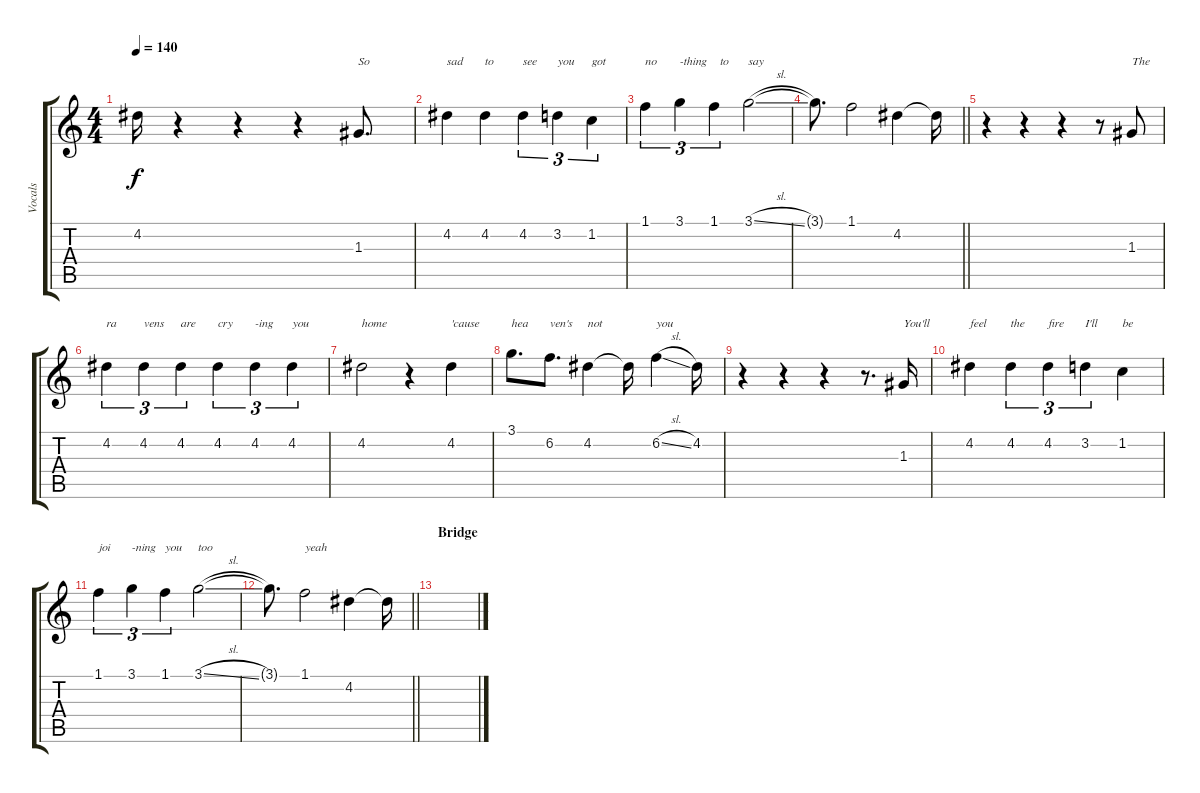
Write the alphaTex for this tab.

\track ("Vocals" "Vocals") {instrument overdrivenguitar}
\staff {score tabs}
\tuning (E4 B3 G3 D3 A2 D2) {hide}
\ts (4 4)
\tempo 140
\clef g2
\ks c
4.2{t}.16{dy f} r.4 r.4 r.4 1.3.8{d txt "So"} |
4.2.4{txt "sad"} 4.2.4{txt "to"} 4.2.4{tu (3 2) txt "see"} 3.2.4{tu (3 2) txt "you"} 1.2.4{tu (3 2) txt "got"} |
1.1.4{tu (3 2) txt "no"} 3.1.4{tu (3 2) txt "-thing"} 1.1.4{tu (3 2) txt "  to"} 3.1{sl}.2{txt "say"} |
\barLineRight lightlight
3.1{t}.8{d} 1.1.2 4.2.4 4.2{t}.16 |
r.4 r.4 r.4 r.8 1.3.8{txt "The"} |
4.2.4{tu (3 2) txt "ra"} 4.2.4{tu (3 2) txt "vens"} 4.2.4{tu (3 2) txt "are"} 4.2.4{tu (3 2) txt "cry"} 4.2.4{tu (3 2) txt "-ing"} 4.2.4{tu (3 2) txt "you"} |
4.2.2{txt "home"} r.4 4.2.4{txt "'cause"} |
3.1.8{d txt "hea"} 6.2.8{d txt "ven's"} 4.2.4{txt "not"} 4.2{t}.16 6.2{sl}.4{txt "you"} 4.2.16 |
r.4 r.4 r.4 r.8{d} 1.3.16{txt "You'll"} |
4.2.4{txt "feel"} 4.2.4{tu (3 2) txt "the"} 4.2.4{tu (3 2) txt "fire"} 3.2.4{tu (3 2) txt "I'll"} 1.2.4{txt "be"} |
1.1.4{tu (3 2) txt "joi"} 3.1.4{tu (3 2) txt "-ning"} 1.1.4{tu (3 2) txt "you"} 3.1{sl}.2{txt "too"} |
\barLineRight lightlight
3.1{t}.8{d} 1.1.2{txt "yeah"} 4.2.4 4.2{t}.16 |
\section ("" "Bridge")
